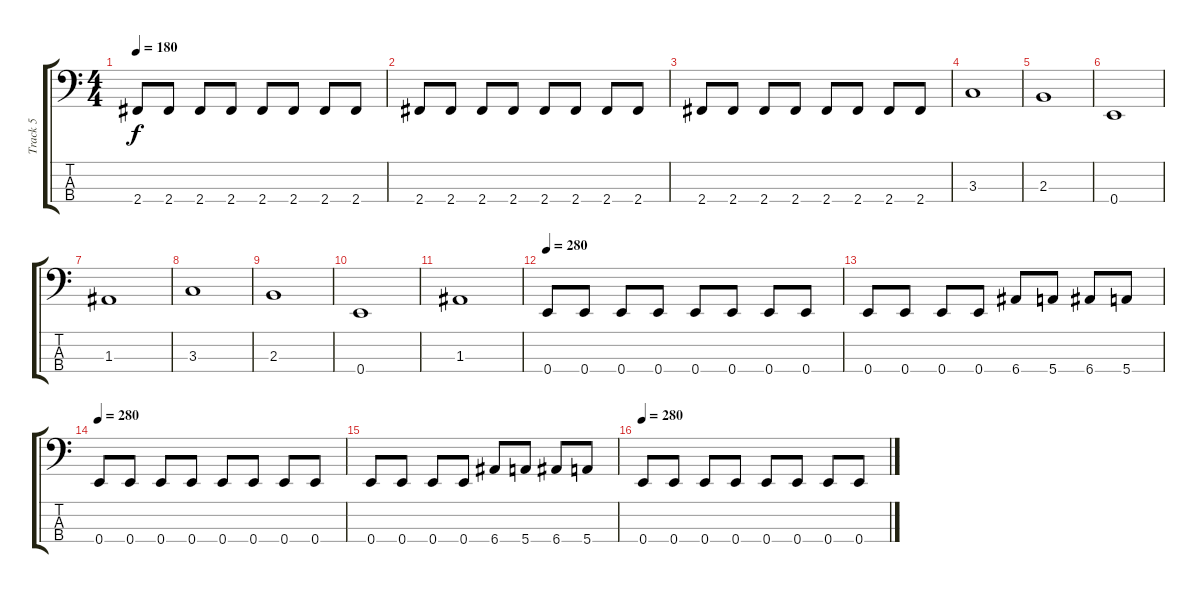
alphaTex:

\track ("Track 5" "Track 5") {instrument electricbasspick}
\staff {score tabs}
\tuning (G2 D2 A1 E1) {hide}
\ts (4 4)
\tempo 180
\clef f4
\ks c
2.4.8{dy f} 2.4.8 2.4.8 2.4.8 2.4.8 2.4.8 2.4.8 2.4.8 |
2.4.8 2.4.8 2.4.8 2.4.8 2.4.8 2.4.8 2.4.8 2.4.8 |
2.4.8 2.4.8 2.4.8 2.4.8 2.4.8 2.4.8 2.4.8 2.4.8 |
3.3.1 |
2.3.1 |
0.4.1 |
1.3.1 |
3.3.1 |
2.3.1 |
0.4.1 |
1.3.1 |
\tempo 280
0.4.8 0.4.8 0.4.8 0.4.8 0.4.8 0.4.8 0.4.8 0.4.8 |
0.4.8 0.4.8 0.4.8 0.4.8 6.4.8 5.4.8 6.4.8 5.4.8 |
\tempo 280
0.4.8 0.4.8 0.4.8 0.4.8 0.4.8 0.4.8 0.4.8 0.4.8 |
0.4.8 0.4.8 0.4.8 0.4.8 6.4.8 5.4.8 6.4.8 5.4.8 |
\tempo 280
0.4.8 0.4.8 0.4.8 0.4.8 0.4.8 0.4.8 0.4.8 0.4.8
